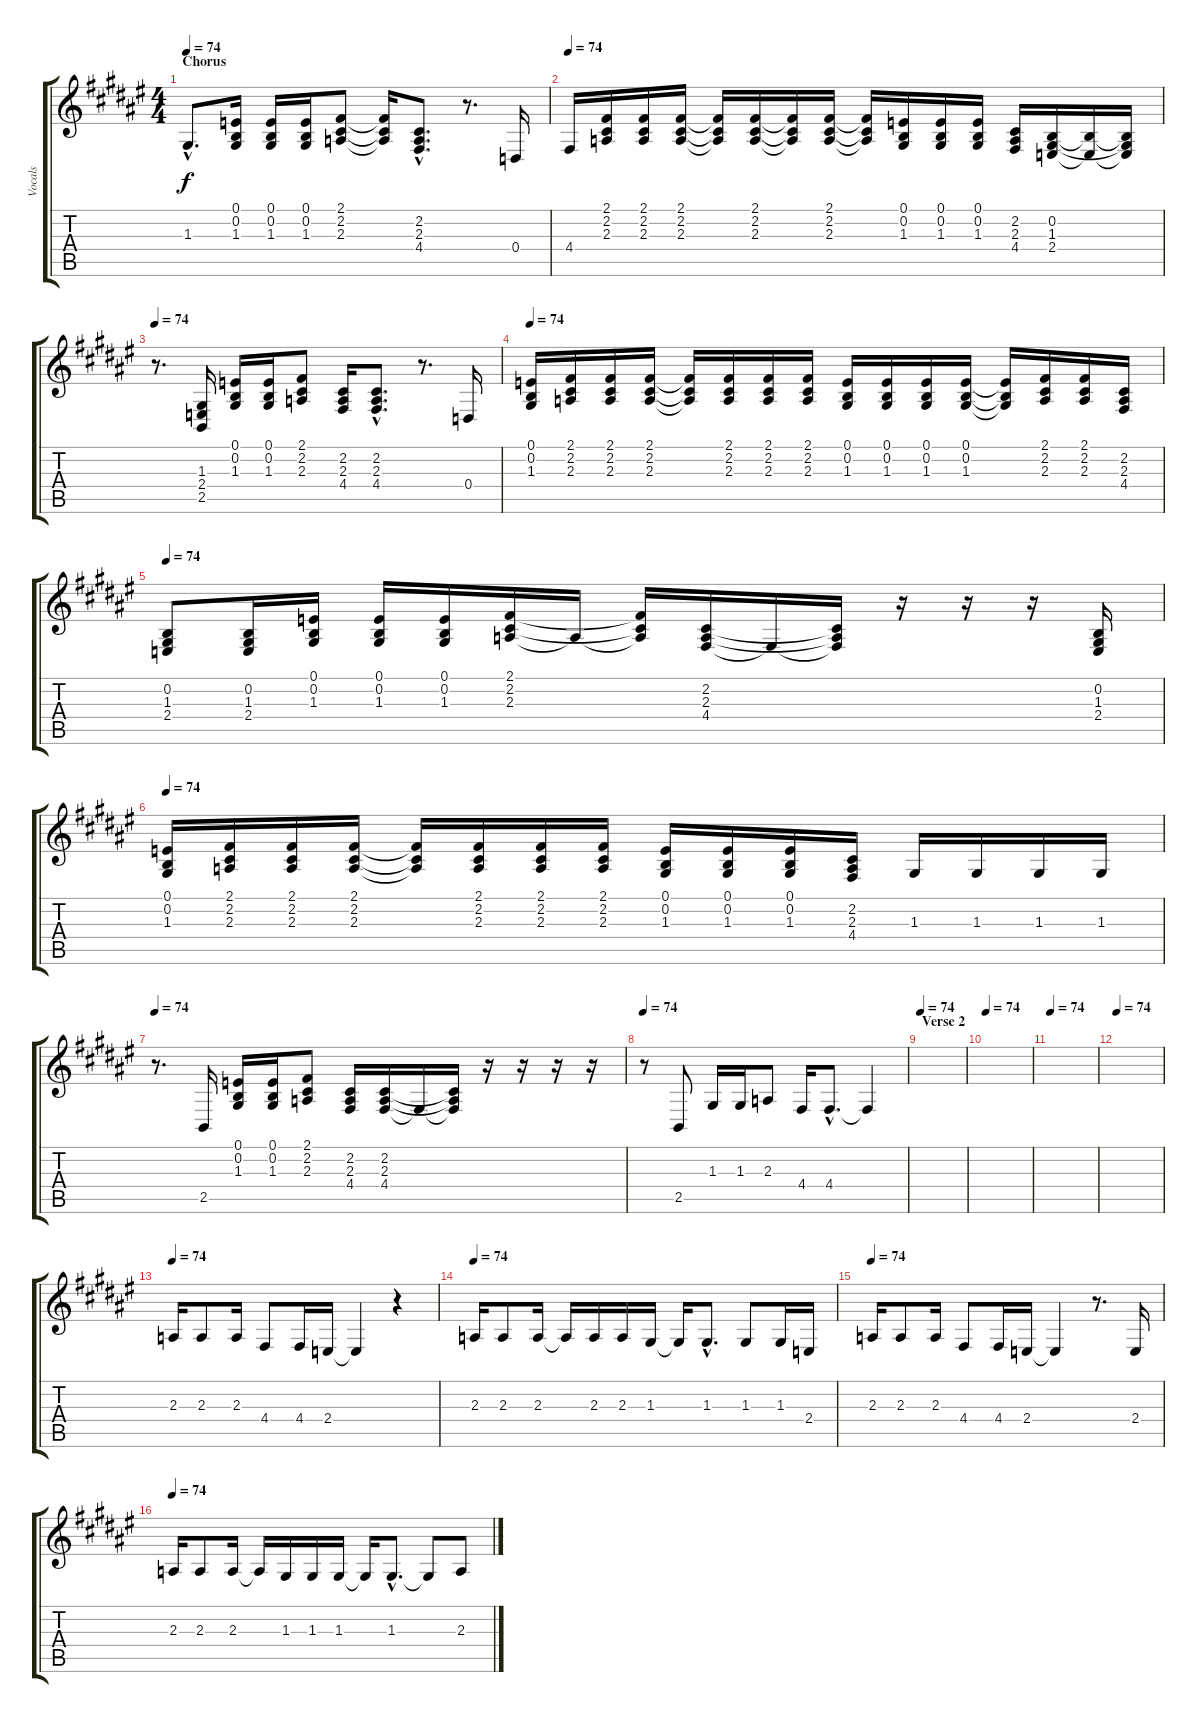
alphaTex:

\track ("Vocals" "Vocals") {instrument lead1square}
\staff {score tabs}
\tuning (E4 B3 G3 D3 A2 E2) {hide}
\ts (4 4)
\section ("" "Chorus")
\tempo 74
\clef g2
\ks f#
1.3{hac t}.8{d dy f} (0.1 0.2 1.3).16 (0.1 0.2 1.3).16 (0.1 0.2 1.3).16 (2.1 2.2 2.3).8 (2.1{t} 2.2{t} 2.3{t}).16 (2.2{hac} 2.3{hac} 4.4{hac}).8{d} r.8{d} 0.4.16 |
\tempo 74
4.4.16 (2.1 2.2 2.3).16 (2.1 2.2 2.3).16 (2.1 2.2 2.3).16 (2.1{t} 2.2{t} 2.3{t}).16 (2.1 2.2 2.3).16 (2.1{t} 2.2{t} 2.3{t}).16 (2.1 2.2 2.3).16 (2.1{t} 2.2{t} 2.3{t}).16 (0.1 0.2 1.3).16 (0.1 0.2 1.3).16 (0.1 0.2 1.3).16 (2.2 2.3 4.4).16 (0.2 1.3 2.4).16 (0.2{t} 2.4{t}).16 (0.2{t} 1.3{t} 2.4{t}).16 |
\tempo 74
r.8{d} (1.3 2.4 2.5).16 (0.1 0.2 1.3).16 (0.1 0.2 1.3).16 (2.1 2.2 2.3).8 (2.2 2.3 4.4).16 (2.2{hac} 2.3{hac} 4.4{hac}).8{d} r.8{d} 0.4.16 |
\tempo 74
(0.1 0.2 1.3).16 (2.1 2.2 2.3).16 (2.1 2.2 2.3).16 (2.1 2.2 2.3).16 (2.1{t} 2.2{t} 2.3{t}).16 (2.1 2.2 2.3).16 (2.1 2.2 2.3).16 (2.1 2.2 2.3).16 (0.1 0.2 1.3).16 (0.1 0.2 1.3).16 (0.1 0.2 1.3).16 (0.1 0.2 1.3).16 (0.1{t} 0.2{t} 1.3{t}).16 (2.1 2.2 2.3).16 (2.1 2.2 2.3).16 (2.2 2.3 4.4).16 |
\tempo 74
(0.2 1.3 2.4).8 (0.2 1.3 2.4).16 (0.1 0.2 1.3).16 (0.1 0.2 1.3).16 (0.1 0.2 1.3).16 (2.1 2.2 2.3).16 2.3{t}.16 (2.1{t} 2.2{t} 2.3{t}).16 (2.2 2.3 4.4).16 4.4{t}.16 (2.2{t} 2.3{t} 4.4{t}).16 r.16 r.16 r.16 (0.2 1.3 2.4).16 |
\tempo 74
(0.1 0.2 1.3).16 (2.1 2.2 2.3).16 (2.1 2.2 2.3).16 (2.1 2.2 2.3).16 (2.1{t} 2.2{t} 2.3{t}).16 (2.1 2.2 2.3).16 (2.1 2.2 2.3).16 (2.1 2.2 2.3).16 (0.1 0.2 1.3).16 (0.1 0.2 1.3).16 (0.1 0.2 1.3).16 (2.2 2.3 4.4).16 1.3.16 1.3.16 1.3.16 1.3.16 |
\tempo 74
r.8{d} 2.5.16 (0.1 0.2 1.3).16 (0.1 0.2 1.3).16 (2.1 2.2 2.3).8 (2.2 2.3 4.4).16 (2.2 2.3 4.4).16 4.4{t}.16 (2.2{t} 2.3{t} 4.4{t}).16 r.16 r.16 r.16 r.16 |
\tempo 74
r.8 2.5.8 1.3.16 1.3.16 2.3.8 4.4.16 4.4{hac}.8{d} 4.4{t}.4 |
\section ("" "Verse 2")
\tempo 74
|
\tempo 74
|
\tempo 74
|
\tempo 74
|
\tempo 74
2.3.16 2.3.8 2.3.16 4.4.8 4.4.16 2.4.16 2.4{t}.4 r.4 |
\tempo 74
2.3.16 2.3.8 2.3.16 2.3{t}.16 2.3.16 2.3.16 1.3.16 1.3{t}.16 1.3{hac}.8{d} 1.3.8 1.3.16 2.4.16 |
\tempo 74
2.3.16 2.3.8 2.3.16 4.4.8 4.4.16 2.4.16 2.4{t}.4 r.8{d} 2.4.16 |
\tempo 74
2.3.16 2.3.8 2.3.16 2.3{t}.16 1.3.16 1.3.16 1.3.16 1.3{t}.16 1.3{hac}.8{d} 1.3{t}.8 2.3.8
